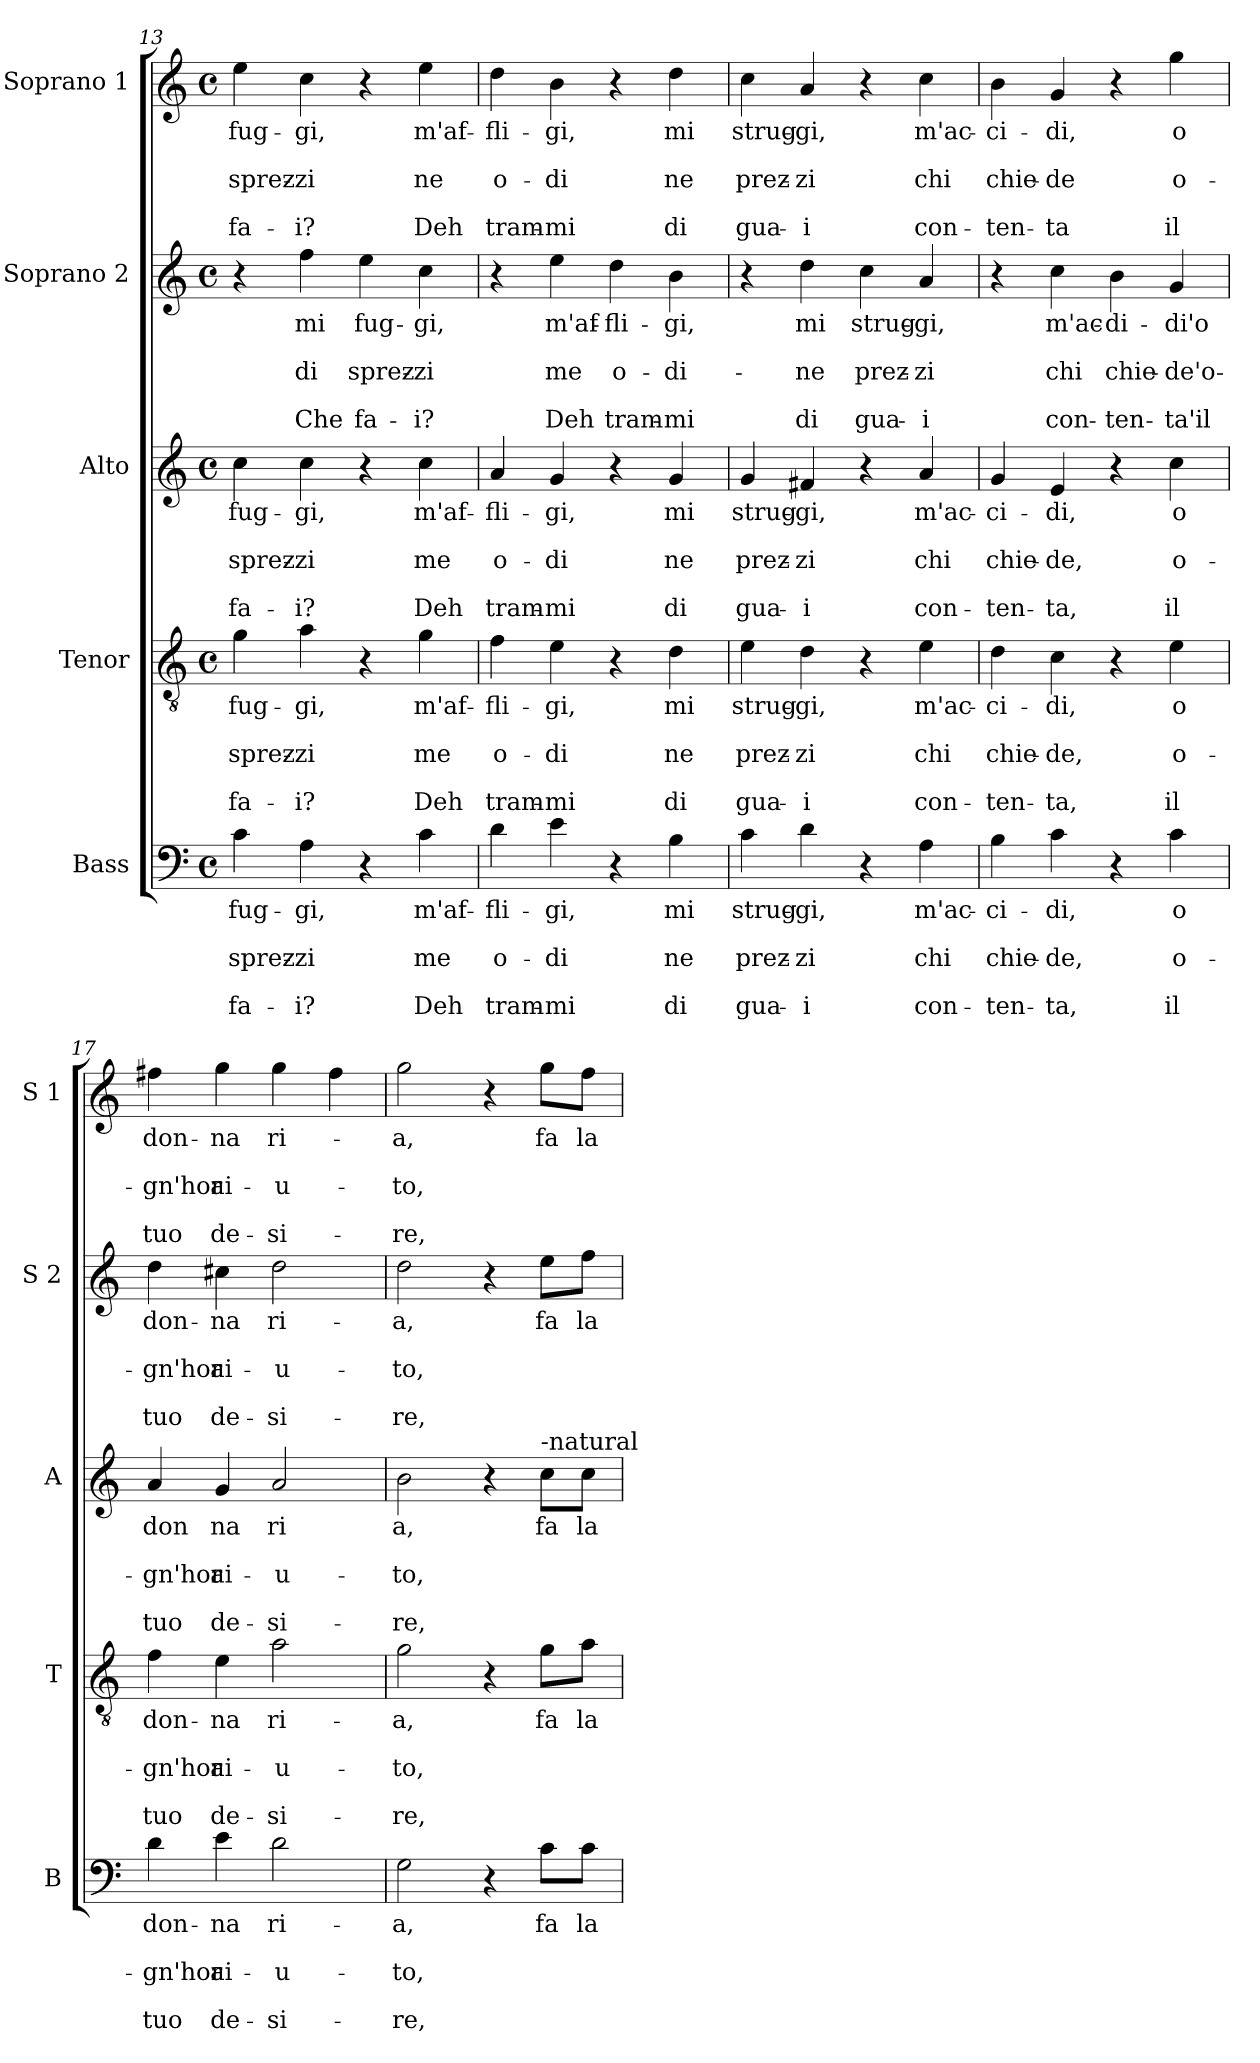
**kern	**text	**text	**text	**text	**text	**kern	**text	**text	**text	**text	**text	**kern	**text	**text	**text	**text	**text	**kern	**text	**text	**text	**text	**text	**kern	**text	**text	**text	**text	**text
*part5	*part5	*part5	*part5	*part5	*part5	*part4	*part4	*part4	*part4	*part4	*part4	*part3	*part3	*part3	*part3	*part3	*part3	*part2	*part2	*part2	*part2	*part2	*part2	*part1	*part1	*part1	*part1	*part1	*part1
*staff5	*staff5	*staff5	*staff5	*staff5	*staff5	*staff4	*staff4	*staff4	*staff4	*staff4	*staff4	*staff3	*staff3	*staff3	*staff3	*staff3	*staff3	*staff2	*staff2	*staff2	*staff2	*staff2	*staff2	*staff1	*staff1	*staff1	*staff1	*staff1	*staff1
*I"Bass	*	*	*	*	*	*I"Tenor	*	*	*	*	*	*I"Alto	*	*	*	*	*	*I"Soprano 2	*	*	*	*	*	*I"Soprano 1	*	*	*	*	*
*I'B	*	*	*	*	*	*I'T	*	*	*	*	*	*I'A	*	*	*	*	*	*I'S 2	*	*	*	*	*	*I'S 1	*	*	*	*	*
*clefF4	*	*	*	*	*	*clefGv2	*	*	*	*	*	*clefG2	*	*	*	*	*	*clefG2	*	*	*	*	*	*clefG2	*	*	*	*	*
*k[]	*	*	*	*	*	*k[]	*	*	*	*	*	*k[]	*	*	*	*	*	*k[]	*	*	*	*	*	*k[]	*	*	*	*	*
*C:	*	*	*	*	*	*C:	*	*	*	*	*	*C:	*	*	*	*	*	*C:	*	*	*	*	*	*C:	*	*	*	*	*
*M4/4	*	*	*	*	*	*M4/4	*	*	*	*	*	*M4/4	*	*	*	*	*	*M4/4	*	*	*	*	*	*M4/4	*	*	*	*	*
*met(c)	*	*	*	*	*	*met(c)	*	*	*	*	*	*met(c)	*	*	*	*	*	*met(c)	*	*	*	*	*	*met(c)	*	*	*	*	*
=13	=13	=13	=13	=13	=13	=13	=13	=13	=13	=13	=13	=13	=13	=13	=13	=13	=13	=13	=13	=13	=13	=13	=13	=13	=13	=13	=13	=13	=13
!	!LO:LY:b	!	!LO:LY:b	!	!LO:LY:b	!	!LO:LY:b	!	!LO:LY:b	!	!LO:LY:b	!	!LO:LY:b	!	!LO:LY:b	!	!LO:LY:b	!	!	!	!	!	!	!	!LO:LY:b	!	!LO:LY:b	!	!LO:LY:b
4c\	fug-	.	-sprez-	.	fa-	4g\	fug-	.	-sprez-	.	fa-	4cc\	fug-	.	-sprez-	.	fa-	4r	.	.	.	.	.	4ee\	fug-	.	-sprez-	.	fa-
!	!LO:LY:b	!	!LO:LY:b	!	!LO:LY:b	!	!LO:LY:b	!	!LO:LY:b	!	!LO:LY:b	!	!LO:LY:b	!	!LO:LY:b	!	!LO:LY:b	!	!LO:LY:b	!	!LO:LY:b	!	!LO:LY:b	!	!LO:LY:b	!	!LO:LY:b	!	!LO:LY:b
4A\	-gi,	.	-zi	.	-i?	4a\	-gi,	.	-zi	.	-i?	4cc\	-gi,	.	-zi	.	-i?	4ff\	mi	.	di	.	Che	4cc\	-gi,	.	-zi	.	-i?
!	!	!	!	!	!	!	!	!	!	!	!	!	!	!	!	!	!	!	!LO:LY:b	!	!LO:LY:b	!	!LO:LY:b	!	!	!	!	!	!
4r	.	.	.	.	.	4r	.	.	.	.	.	4r	.	.	.	.	.	4ee\	fug-	.	sprez-	.	fa-	4r	.	.	.	.	.
!	!LO:LY:b	!	!LO:LY:b	!	!LO:LY:b	!	!LO:LY:b	!	!LO:LY:b	!	!LO:LY:b	!	!LO:LY:b	!	!LO:LY:b	!	!LO:LY:b	!	!LO:LY:b	!	!LO:LY:b	!	!LO:LY:b	!	!LO:LY:b	!	!LO:LY:b	!	!LO:LY:b
4c\	m'af-	.	me	.	Deh	4g\	m'af-	.	me	.	Deh	4cc\	m'af-	.	me	.	Deh	4cc\	-gi,	.	-zi	.	-i?	4ee\	m'af-	.	ne	.	Deh
=14	=14	=14	=14	=14	=14	=14	=14	=14	=14	=14	=14	=14	=14	=14	=14	=14	=14	=14	=14	=14	=14	=14	=14	=14	=14	=14	=14	=14	=14
!	!LO:LY:b	!	!LO:LY:b	!	!LO:LY:b	!	!LO:LY:b	!	!LO:LY:b	!	!LO:LY:b	!	!LO:LY:b	!	!LO:LY:b	!	!LO:LY:b	!	!	!	!	!	!	!	!LO:LY:b	!	!LO:LY:b	!	!LO:LY:b
4d\	-fli-	.	o-	.	tram-	4f\	-fli-	.	o-	.	tram-	4a/	-fli-	.	o-	.	tram-	4r	.	.	.	.	.	4dd\	-fli-	.	o-	.	tram-
!	!LO:LY:b	!	!LO:LY:b	!	!LO:LY:b	!	!LO:LY:b	!	!LO:LY:b	!	!LO:LY:b	!	!LO:LY:b	!	!LO:LY:b	!	!LO:LY:b	!	!LO:LY:b	!	!LO:LY:b	!	!LO:LY:b	!	!LO:LY:b	!	!LO:LY:b	!	!LO:LY:b
4e\	-gi,	.	-di	.	-mi	4e\	-gi,	.	-di	.	-mi	4g/	-gi,	.	-di	.	-mi	4ee\	m'af-	.	me	.	Deh	4b\	-gi,	.	-di	.	-mi
!	!	!	!	!	!	!	!	!	!	!	!	!	!	!	!	!	!	!	!LO:LY:b	!	!LO:LY:b	!	!LO:LY:b	!	!	!	!	!	!
4r	.	.	.	.	.	4r	.	.	.	.	.	4r	.	.	.	.	.	4dd\	-fli-	.	o-	.	tram-	4r	.	.	.	.	.
!	!LO:LY:b	!	!LO:LY:b	!	!LO:LY:b	!	!LO:LY:b	!	!LO:LY:b	!	!LO:LY:b	!	!LO:LY:b	!	!LO:LY:b	!	!LO:LY:b	!	!LO:LY:b	!	!LO:LY:b	!	!LO:LY:b	!	!LO:LY:b	!	!LO:LY:b	!	!LO:LY:b
4B\	mi	.	ne	.	di	4d\	mi	.	ne	.	di	4g/	mi	.	ne	.	di	4b\	-gi,	.	-di-	.	-mi	4dd\	mi	.	ne	.	di
!!LO:PB:g=z
=15	=15	=15	=15	=15	=15	=15	=15	=15	=15	=15	=15	=15	=15	=15	=15	=15	=15	=15	=15	=15	=15	=15	=15	=15	=15	=15	=15	=15	=15
!	!LO:LY:b	!	!LO:LY:b	!	!LO:LY:b	!	!LO:LY:b	!	!LO:LY:b	!	!LO:LY:b	!	!LO:LY:b	!	!LO:LY:b	!	!LO:LY:b	!	!	!	!	!	!	!	!LO:LY:b	!	!LO:LY:b	!	!LO:LY:b
4c\	strug-	.	prez-	.	gua-	4e\	strug-	.	prez-	.	gua-	4g/	strug-	.	prez-	.	gua-	4r	.	.	.	.	.	4cc\	strug-	.	prez-	.	gua-
!	!LO:LY:b	!	!LO:LY:b	!	!LO:LY:b	!	!LO:LY:b	!	!LO:LY:b	!	!LO:LY:b	!	!LO:LY:b	!	!LO:LY:b	!	!LO:LY:b	!	!LO:LY:b	!	!LO:LY:b	!	!LO:LY:b	!	!LO:LY:b	!	!LO:LY:b	!	!LO:LY:b
4d\	-gi,	.	-zi	.	-i	4d\	-gi,	.	-zi	.	-i	4f#X/	-gi,	.	-zi	.	-i	4dd\	mi	.	-ne	.	di	4a/	-gi,	.	-zi	.	-i
!	!	!	!	!	!	!	!	!	!	!	!	!	!	!	!	!	!	!	!LO:LY:b	!	!LO:LY:b	!	!LO:LY:b	!	!	!	!	!	!
4r	.	.	.	.	.	4r	.	.	.	.	.	4r	.	.	.	.	.	4cc\	strug-	.	prez-	.	gua-	4r	.	.	.	.	.
!	!LO:LY:b	!	!LO:LY:b	!	!LO:LY:b	!	!LO:LY:b	!	!LO:LY:b	!	!LO:LY:b	!	!LO:LY:b	!	!LO:LY:b	!	!LO:LY:b	!	!LO:LY:b	!	!LO:LY:b	!	!LO:LY:b	!	!LO:LY:b	!	!LO:LY:b	!	!LO:LY:b
4A\	m'ac-	.	chi	.	con-	4e\	m'ac-	.	chi	.	con-	4a/	m'ac-	.	chi	.	con-	4a/	-gi,	.	-zi	.	-i	4cc\	m'ac-	.	chi	.	con-
=16	=16	=16	=16	=16	=16	=16	=16	=16	=16	=16	=16	=16	=16	=16	=16	=16	=16	=16	=16	=16	=16	=16	=16	=16	=16	=16	=16	=16	=16
!	!LO:LY:b	!	!LO:LY:b	!	!LO:LY:b	!	!LO:LY:b	!	!LO:LY:b	!	!LO:LY:b	!	!LO:LY:b	!	!LO:LY:b	!	!LO:LY:b	!	!	!	!	!	!	!	!LO:LY:b	!	!LO:LY:b	!	!LO:LY:b
4B\	-ci-	.	chie-	.	-ten-	4d\	-ci-	.	chie-	.	-ten-	4g/	-ci-	.	chie-	.	-ten-	4r	.	.	.	.	.	4b\	-ci-	.	chie-	.	-ten-
!	!LO:LY:b	!	!LO:LY:b	!	!LO:LY:b	!	!LO:LY:b	!	!LO:LY:b	!	!LO:LY:b	!	!LO:LY:b	!	!LO:LY:b	!	!LO:LY:b	!	!LO:LY:b	!	!LO:LY:b	!	!LO:LY:b	!	!LO:LY:b	!	!LO:LY:b	!	!LO:LY:b
4c\	-di,	.	-de,	.	-ta,	4c\	-di,	.	-de,	.	-ta,	4e/	-di,	.	-de,	.	-ta,	4cc\	m'ac-	.	chi	.	con-	4g/	-di,	.	-de	.	-ta
!	!	!	!	!	!	!	!	!	!	!	!	!	!	!	!	!	!	!	!LO:LY:b	!	!LO:LY:b	!	!LO:LY:b	!	!	!	!	!	!
4r	.	.	.	.	.	4r	.	.	.	.	.	4r	.	.	.	.	.	4b\	-di-	.	chie-	.	-ten-	4r	.	.	.	.	.
!	!LO:LY:b	!	!LO:LY:b	!	!LO:LY:b	!	!LO:LY:b	!	!LO:LY:b	!	!LO:LY:b	!	!LO:LY:b	!	!LO:LY:b	!	!LO:LY:b	!	!LO:LY:b	!	!LO:LY:b	!	!LO:LY:b	!	!LO:LY:b	!	!LO:LY:b	!	!LO:LY:b
4c\	o	.	o-	.	il	4e\	o	.	o-	.	il	4cc\	o	.	o-	.	il	4g/	-di'o	.	-de'o-	.	-ta'il	4gg\	o	.	o-	.	il
=17	=17	=17	=17	=17	=17	=17	=17	=17	=17	=17	=17	=17	=17	=17	=17	=17	=17	=17	=17	=17	=17	=17	=17	=17	=17	=17	=17	=17	=17
!	!LO:LY:b	!	!LO:LY:b	!	!LO:LY:b	!	!LO:LY:b	!	!LO:LY:b	!	!LO:LY:b	!	!LO:LY:b	!	!LO:LY:b	!	!LO:LY:b	!	!LO:LY:b	!	!LO:LY:b	!	!LO:LY:b	!	!LO:LY:b	!	!LO:LY:b	!	!LO:LY:b
4d\	don-	.	-gn'hor	.	tuo	4f\	don-	.	-gn'hor	.	tuo	4a/	don	.	-gn'hor	.	tuo	4dd\	don-	.	-gn'hor	.	tuo	4ff#X\	don-	.	-gn'hor	.	tuo
!	!LO:LY:b	!	!LO:LY:b	!	!LO:LY:b	!	!LO:LY:b	!	!LO:LY:b	!	!LO:LY:b	!	!LO:LY:b	!	!LO:LY:b	!	!LO:LY:b	!	!LO:LY:b	!	!LO:LY:b	!	!LO:LY:b	!	!LO:LY:b	!	!LO:LY:b	!	!LO:LY:b
4e\	-na	.	ai-	.	de-	4e\	-na	.	ai-	.	de-	4g/	na	.	ai-	.	de-	4cc#X\	-na	.	ai-	.	de-	4gg\	-na	.	ai-	.	de-
!	!LO:LY:b	!	!LO:LY:b	!	!LO:LY:b	!	!LO:LY:b	!	!LO:LY:b	!	!LO:LY:b	!	!LO:LY:b	!	!LO:LY:b	!	!LO:LY:b	!	!LO:LY:b	!	!LO:LY:b	!	!LO:LY:b	!	!LO:LY:b	!	!LO:LY:b	!	!LO:LY:b
2d\	ri-	.	-u-	.	-si-	2a\	ri-	.	-u-	.	-si-	2a/	ri	.	-u-	.	-si-	2dd\	ri-	.	-u-	.	-si-	4gg\	ri-	.	-u-	.	-si-
.	.	.	.	.	.	.	.	.	.	.	.	.	.	.	.	.	.	.	.	.	.	.	.	4ff#\	.	.	.	.	.
=18	=18	=18	=18	=18	=18	=18	=18	=18	=18	=18	=18	=18	=18	=18	=18	=18	=18	=18	=18	=18	=18	=18	=18	=18	=18	=18	=18	=18	=18
!	!LO:LY:b	!	!LO:LY:b	!	!LO:LY:b	!	!LO:LY:b	!	!LO:LY:b	!	!LO:LY:b	!	!LO:LY:b	!	!LO:LY:b	!	!LO:LY:b	!	!LO:LY:b	!	!LO:LY:b	!	!LO:LY:b	!	!LO:LY:b	!	!LO:LY:b	!	!LO:LY:b
2G\	-a,	.	-to,	.	-re,	2g\	-a,	.	-to,	.	-re,	2b\	a,	.	-to,	.	-re,	2dd\	-a,	.	-to,	.	-re,	2gg\	-a,	.	-to,	.	-re,
4r	.	.	.	.	.	4r	.	.	.	.	.	4r	.	.	.	.	.	4r	.	.	.	.	.	4r	.	.	.	.	.
!	!	!	!	!	!	!	!	!	!	!	!	!LO:TX:a:t=-natural	!	!	!	!	!	!	!	!	!	!	!	!	!	!	!	!	!
!	!LO:LY:b	!	!	!	!	!	!LO:LY:b	!	!	!	!	!	!LO:LY:b	!	!	!	!	!	!LO:LY:b	!	!	!	!	!	!LO:LY:b	!	!	!	!
8c\L	fa	.	.	.	.	8g\L	fa	.	.	.	.	8cc\L	fa	.	.	.	.	8ee\L	fa	.	.	.	.	8gg\L	fa	.	.	.	.
!	!LO:LY:b	!	!	!	!	!	!LO:LY:b	!	!	!	!	!	!LO:LY:b	!	!	!	!	!	!LO:LY:b	!	!	!	!	!	!LO:LY:b	!	!	!	!
8c\J	la	.	.	.	.	8a\J	la	.	.	.	.	8cc\J	la	.	.	.	.	8ff\J	la	.	.	.	.	8ff\J	la	.	.	.	.
=	=	=	=	=	=	=	=	=	=	=	=	=	=	=	=	=	=	=	=	=	=	=	=	=	=	=	=	=	=
*-	*-	*-	*-	*-	*-	*-	*-	*-	*-	*-	*-	*-	*-	*-	*-	*-	*-	*-	*-	*-	*-	*-	*-	*-	*-	*-	*-	*-	*-
